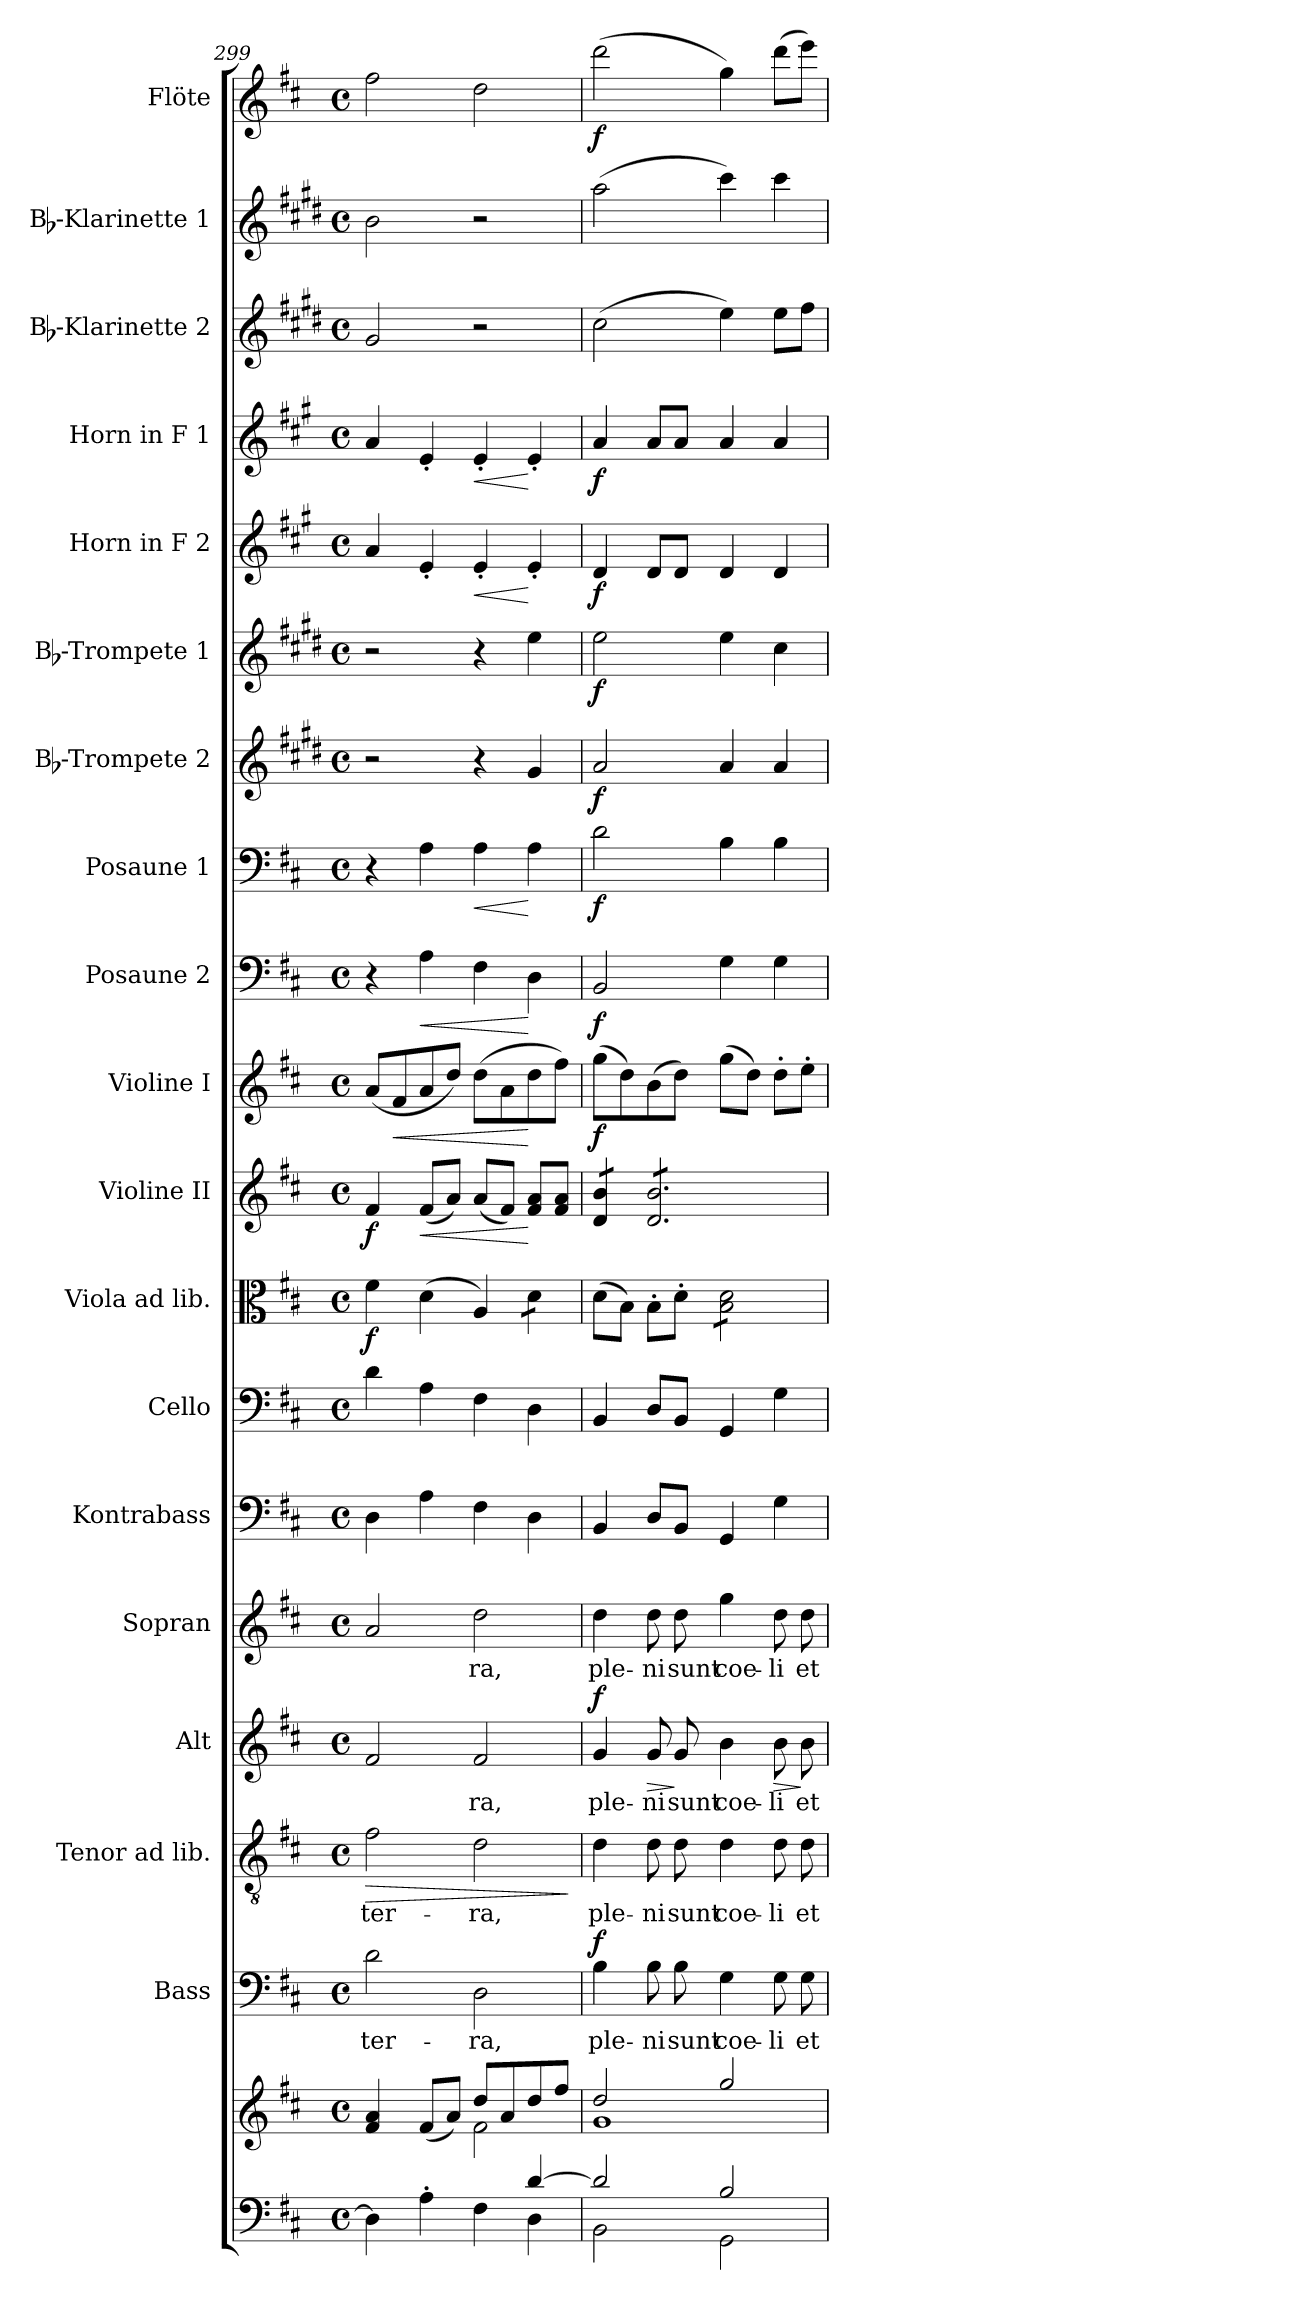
**kern	**kern	**kern	**text	**dynam	**kern	**text	**dynam	**kern	**text	**dynam	**kern	**text	**kern	**kern	**kern	**dynam	**kern	**dynam	**kern	**dynam	**kern	**dynam	**kern	**dynam	**kern	**dynam	**kern	**dynam	**kern	**dynam	**kern	**dynam	**kern	**kern	**kern	**dynam
*part19	*part19	*part18	*part18	*part18	*part17	*part17	*part17	*part16	*part16	*part16	*part15	*part15	*part14	*part13	*part12	*part12	*part11	*part11	*part10	*part10	*part9	*part9	*part8	*part8	*part7	*part7	*part6	*part6	*part5	*part5	*part4	*part4	*part3	*part2	*part1	*part1
*staff20	*staff19	*staff18	*staff18	*staff18	*staff17	*staff17	*staff17	*staff16	*staff16	*staff16	*staff15	*staff15	*staff14	*staff13	*staff12	*staff12	*staff11	*staff11	*staff10	*staff10	*staff9	*staff9	*staff8	*staff8	*staff7	*staff7	*staff6	*staff6	*staff5	*staff5	*staff4	*staff4	*staff3	*staff2	*staff1	*staff1
*	*	*I"Bass	*	*	*I"Tenor ad lib.	*	*	*I"Alt	*	*	*I"Sopran	*	*I"Kontrabass	*I"Cello	*I"Viola ad lib.	*	*I"Violine II	*	*I"Violine I	*	*I"Posaune 2	*	*I"Posaune 1	*	*I"Bb-Trompete 2	*	*I"Bb-Trompete 1	*	*I"Horn in F 2	*	*I"Horn in F 1	*	*I"Bb-Klarinette 2	*I"Bb-Klarinette 1	*I"Flöte	*
*	*	*I'B.	*	*	*I'T.	*	*	*I'A.	*	*	*I'S.	*	*I'Kb.	*	*I'Vla.	*	*I'Vl. II	*	*I'Vl. I	*	*I'Pos. 2	*	*I'Pos. 1	*	*I'Bb Trp. 2	*	*I'Bb Trp. 1	*	*	*	*	*	*I'Bb Kl. 2	*I'Bb Kl. 1	*I'Fl.	*
*clefF4	*clefG2	*clefF4	*	*	*clefGv2	*	*	*clefG2	*	*	*clefG2	*	*clefF4	*clefF4	*clefC3	*	*clefG2	*	*clefG2	*	*clefF4	*	*clefF4	*	*clefG2	*	*clefG2	*	*clefG2	*	*clefG2	*	*clefG2	*clefG2	*clefG2	*
*	*	*	*	*	*	*	*	*	*	*	*	*	*ITrd7c12	*	*	*	*	*	*	*	*	*	*	*	*ITrd1c2	*	*ITrd1c2	*	*ITrd4c7	*	*ITrd4c7	*	*ITrd1c2	*ITrd1c2	*	*
*k[f#c#]	*k[f#c#]	*k[f#c#]	*	*	*k[f#c#]	*	*	*k[f#c#]	*	*	*k[f#c#]	*	*k[f#c#]	*k[f#c#]	*k[f#c#]	*	*k[f#c#]	*	*k[f#c#]	*	*k[f#c#]	*	*k[f#c#]	*	*k[f#c#]	*	*k[f#c#]	*	*k[f#c#]	*	*k[f#c#]	*	*k[f#c#]	*k[f#c#]	*k[f#c#]	*
*D:	*D:	*D:	*	*	*D:	*	*	*D:	*	*	*D:	*	*D:	*D:	*D:	*	*D:	*	*D:	*	*D:	*	*D:	*	*D:	*	*D:	*	*D:	*	*D:	*	*D:	*D:	*D:	*
*M4/4	*M4/4	*M4/4	*	*	*M4/4	*	*	*M4/4	*	*	*M4/4	*	*M4/4	*M4/4	*M4/4	*	*M4/4	*	*M4/4	*	*M4/4	*	*M4/4	*	*M4/4	*	*M4/4	*	*M4/4	*	*M4/4	*	*M4/4	*M4/4	*M4/4	*
*met(c)	*met(c)	*met(c)	*	*	*met(c)	*	*	*met(c)	*	*	*met(c)	*	*met(c)	*met(c)	*met(c)	*	*met(c)	*	*met(c)	*	*met(c)	*	*met(c)	*	*met(c)	*	*met(c)	*	*met(c)	*	*met(c)	*	*met(c)	*met(c)	*met(c)	*
=299	=299	=299	=299	=299	=299	=299	=299	=299	=299	=299	=299	=299	=299	=299	=299	=299	=299	=299	=299	=299	=299	=299	=299	=299	=299	=299	=299	=299	=299	=299	=299	=299	=299	=299	=299	=299
*^	*^	*	*	*	*	*	*	*	*	*	*	*	*	*	*	*	*	*	*	*	*	*	*	*	*	*	*	*	*	*	*	*	*	*	*	*
!	!	!	!	!	!LO:LY:b	!	!	!LO:LY:b	!LO:HP:b	!	!	!	!	!	!	!	!	!LO:DY:b	!	!LO:DY:b	!	!	!	!	!	!	!	!	!	!	!	!	!	!	!	!	!	!
2.ryy	4D\]	4f#/ 4a/	2ryy	2d\	ter-	.	2f#\	ter-	>	2f#/	.	.	2a/	.	4DD\	4d\	4f#\	f	4f#/	f	(<8a/L	.	4r	.	4r	.	2r	.	2r	.	4d/	.	4d/	.	2f#/	2a\	2ff#\	.
!	!	!	!	!	!	!	!	!	!	!	!	!	!	!	!	!	!	!	!	!	!	!LO:HP:b	!	!	!	!	!	!	!	!	!	!	!	!	!	!	!	!
.	.	.	.	.	.	.	.	.	.	.	.	.	.	.	.	.	.	.	.	.	8f#/	<	.	.	.	.	.	.	.	.	.	.	.	.	.	.	.	.
!	!	!	!	!	!	!	!	!	!	!	!	!	!	!	!	!	!	!	!	!LO:HP:b	!	!	!	!LO:HP:b	!	!	!	!	!	!	!	!	!	!	!	!	!	!
.	4A'>\	(<8f#/L	.	.	.	.	.	.	.	.	.	.	.	.	4AA\	4A\	(>4d\	.	(<8f#/L	<	8a/	.	4A\	<	4A\	.	.	.	.	.	4A'</	.	4A'</	.	.	.	.	.
.	.	8a/J)	.	.	.	.	.	.	.	.	.	.	.	.	.	.	.	.	8a/J)	.	8dd/J)	.	.	.	.	.	.	.	.	.	.	.	.	.	.	.	.	.
!	!	!	!	!	!LO:LY:b	!	!	!LO:LY:b	!	!	!LO:LY:b	!	!	!LO:LY:b	!	!	!	!	!	!	!	!	!	!	!	!LO:HP:b	!	!	!	!	!	!LO:HP:b	!	!LO:HP:b	!	!	!	!
.	4F#\	8dd/L	2f#\	2D\	-ra,	.	2d\	-ra,	.	2f#/	-ra,	.	2dd\	-ra,	4FF#\	4F#\	4A/)	.	(<8a/L	.	(>8dd\L	.	4F#\	.	4A\	<	4r	.	4r	.	4A'</	<	4A'</	<	2r	2r	2dd\	.
.	.	8a/	.	.	.	.	.	.	.	.	.	.	.	.	.	.	.	.	8f#/J)	.	8a\	.	.	.	.	.	.	.	.	.	.	.	.	.	.	.	.	.
*	*	*	*	*	*	*	*	*	*	*	*	*	*	*	*	*	*tremolo	*	*	*	*	*	*	*	*	*	*	*	*	*	*	*	*	*	*	*	*	*
[>4d/	4D\	8dd/	.	.	.	.	.	.	.	.	.	.	.	.	4DD\	4D\	8d\L	.	8f#/ 8a/L	[	8dd\	[	4D\	[	4A\	[	4f#/	.	4dd\	.	4A'</	[	4A'</	[	.	.	.	.
.	.	8ff#/J	.	.	.	.	.	.	.	.	.	.	.	.	.	.	8d\J	.	8f#/ 8a/J	.	8ff#\J)	.	.	.	.	.	.	.	.	.	.	.	.	.	.	.	.	.
*	*	*	*	*	*	*	*	*	*	*	*	*	*	*	*	*	*Xtremolo	*	*	*	*	*	*	*	*	*	*	*	*	*	*	*	*	*	*	*	*	*
*v	*v	*	*	*	*	*	*	*	*	*	*	*	*	*	*	*	*	*	*	*	*	*	*	*	*	*	*	*	*	*	*	*	*	*	*	*	*	*
*	*v	*v	*	*	*	*	*	*	*	*	*	*	*	*	*	*	*	*	*	*	*	*	*	*	*	*	*	*	*	*	*	*	*	*	*	*	*
.	.	.	.	.	.	.	]	.	.	.	.	.	.	.	.	.	.	.	.	.	.	.	.	.	.	.	.	.	.	.	.	.	.	.	.	.
=300	=300	=300	=300	=300	=300	=300	=300	=300	=300	=300	=300	=300	=300	=300	=300	=300	=300	=300	=300	=300	=300	=300	=300	=300	=300	=300	=300	=300	=300	=300	=300	=300	=300	=300	=300	=300
*^	*^	*	*	*	*	*	*	*	*	*	*	*	*	*	*	*	*	*	*	*	*	*	*	*	*	*	*	*	*	*	*	*	*	*	*	*
!	!	!	!	!	!LO:LY:b	!LO:DY:a	!	!LO:LY:b	!	!	!LO:LY:b	!LO:DY:a	!	!LO:LY:b	!	!	!	!	!	!	!	!LO:DY:b	!	!LO:DY:b	!	!LO:DY:b	!	!LO:DY:b	!	!LO:DY:b	!	!LO:DY:b	!	!LO:DY:b	!	!	!	!LO:DY:b
*	*	*	*	*	*	*	*	*	*	*	*	*	*	*	*	*	*	*	*tremolo	*	*	*	*	*	*	*	*	*	*	*	*	*	*	*	*	*	*	*
2d/]	2BB\	2dd/	1g	4B\	ple-	f	4d\	ple-	.	4g/	ple-	f	4dd\	ple-	4BBB/	4BB/	(>8d\L	.	8d/ 8b/L	.	(>8gg\L	f	2BB/	f	2d\	f	2g/	f	2dd\	f	4G/	f	4d/	f	(>2b\	(>2gg\	(>2ddd\	f
.	.	.	.	.	.	.	.	.	.	.	.	.	.	.	.	.	8B\J)	.	8d/ 8b/J	.	8dd\)	.	.	.	.	.	.	.	.	.	.	.	.	.	.	.	.	.
!	!	!	!	!	!LO:LY:b	!	!	!LO:LY:b	!	!	!LO:LY:b	!LO:HP:b	!	!LO:LY:b	!	!	!	!	!	!	!	!	!	!	!	!	!	!	!	!	!	!	!	!	!	!	!	!
.	.	.	.	8B\	-ni	.	8d\	-ni	.	8g/	-ni	>	8dd\	-ni	8DD/L	8D/L	8B'>\L	.	8d/ 8b/L	.	(>8b\	.	.	.	.	.	.	.	.	.	8G/L	.	8d/L	.	.	.	.	.
!	!	!	!	!	!LO:LY:b	!	!	!LO:LY:b	!	!	!LO:LY:b	!	!	!LO:LY:b	!	!	!	!	!	!	!	!	!	!	!	!	!	!	!	!	!	!	!	!	!	!	!	!
.	.	.	.	8B\	sunt	.	8d\	sunt	.	8g/	sunt	]	8dd\	sunt	8BBB/J	8BB/J	8d'>\J	.	8d/ 8b/	.	8dd\J)	.	.	.	.	.	.	.	.	.	8G/J	.	8d/J	.	.	.	.	.
!	!	!	!	!	!LO:LY:b	!	!	!LO:LY:b	!	!	!LO:LY:b	!	!	!LO:LY:b	!	!	!	!	!	!	!	!	!	!	!	!	!	!	!	!	!	!	!	!	!	!	!	!
*	*	*	*	*	*	*	*	*	*	*	*	*	*	*	*	*	*tremolo	*	*	*	*	*	*	*	*	*	*	*	*	*	*	*	*	*	*	*	*	*
2B/	2GG\	2gg/	.	4G\	coe-	.	4d\	coe-	.	4b\	coe-	.	4gg\	coe-	4GGG/	4GG/	8B\ 8d\L	.	8d/ 8b/	.	(>8gg\L	.	4G\	.	4B\	.	4g/	.	4dd\	.	4G/	.	4d/	.	4dd\)	4bb\)	4gg\)	.
.	.	.	.	.	.	.	.	.	.	.	.	.	.	.	.	.	8B\ 8d\	.	8d/ 8b/	.	8dd\J)	.	.	.	.	.	.	.	.	.	.	.	.	.	.	.	.	.
!	!	!	!	!	!LO:LY:b	!	!	!LO:LY:b	!	!	!LO:LY:b	!LO:HP:b	!	!LO:LY:b	!	!	!	!	!	!	!	!	!	!	!	!	!	!	!	!	!	!	!	!	!	!	!	!
.	.	.	.	8G\	-li	.	8d\	-li	.	8b\	-li	>	8dd\	-li	4GG\	4G\	8B\ 8d\	.	8d/ 8b/	.	8dd'>\L	.	4G\	.	4B\	.	4g/	.	4b\	.	4G/	.	4d/	.	8dd\L	4bb\	(>8ddd\L	.
!	!	!	!	!	!LO:LY:b	!	!	!LO:LY:b	!	!	!LO:LY:b	!	!	!LO:LY:b	!	!	!	!	!	!	!	!	!	!	!	!	!	!	!	!	!	!	!	!	!	!	!	!
.	.	.	.	8G\	et	.	8d\	et	.	8b\	et	]	8dd\	et	.	.	8B\ 8d\J	.	8d/ 8b/J	.	8ee'>\J	.	.	.	.	.	.	.	.	.	.	.	.	.	8ee\J	.	8eee\J)	.
*	*	*	*	*	*	*	*	*	*	*	*	*	*	*	*	*	*	*	*Xtremolo	*	*	*	*	*	*	*	*	*	*	*	*	*	*	*	*	*	*	*
*	*	*	*	*	*	*	*	*	*	*	*	*	*	*	*	*	*Xtremolo	*	*	*	*	*	*	*	*	*	*	*	*	*	*	*	*	*	*	*	*	*
*v	*v	*	*	*	*	*	*	*	*	*	*	*	*	*	*	*	*	*	*	*	*	*	*	*	*	*	*	*	*	*	*	*	*	*	*	*	*	*
*	*v	*v	*	*	*	*	*	*	*	*	*	*	*	*	*	*	*	*	*	*	*	*	*	*	*	*	*	*	*	*	*	*	*	*	*	*	*
=	=	=	=	=	=	=	=	=	=	=	=	=	=	=	=	=	=	=	=	=	=	=	=	=	=	=	=	=	=	=	=	=	=	=	=	=
*-	*-	*-	*-	*-	*-	*-	*-	*-	*-	*-	*-	*-	*-	*-	*-	*-	*-	*-	*-	*-	*-	*-	*-	*-	*-	*-	*-	*-	*-	*-	*-	*-	*-	*-	*-	*-
